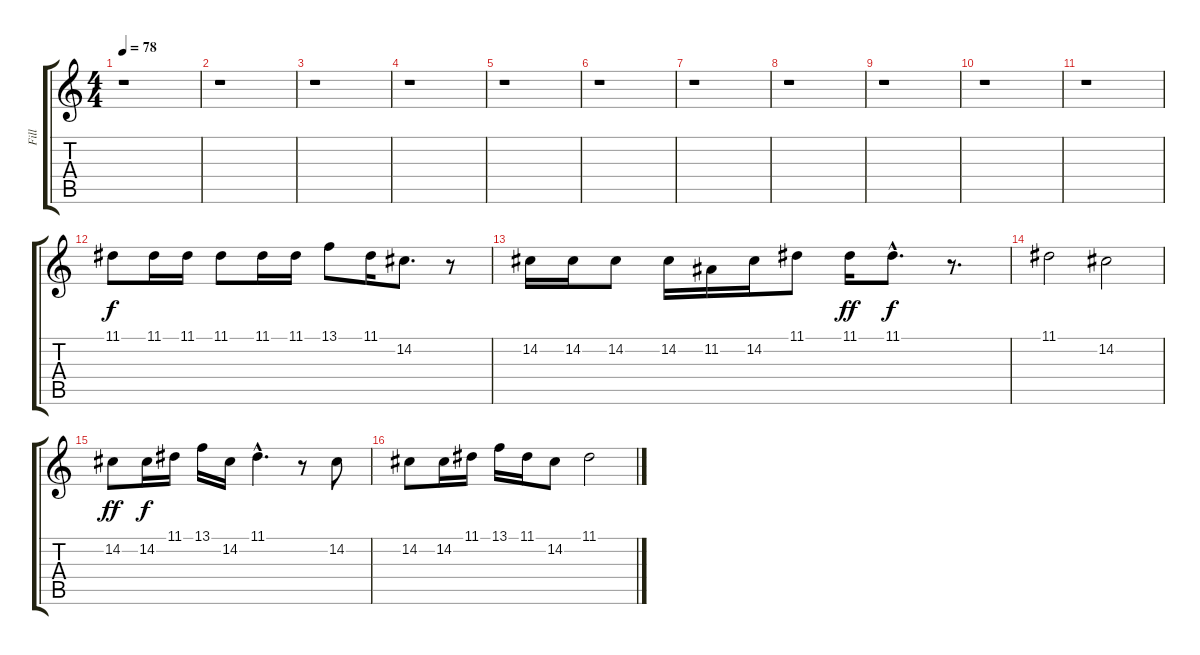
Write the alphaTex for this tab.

\track ("Fill" "Fill") {instrument pad6metallic}
\staff {score tabs}
\tuning (E4 B3 G3 D3 A2 E2) {hide}
\ts (4 4)
\tempo 78
\clef g2
\ks c
r.1{dy f} |
r.1 |
r.1 |
r.1 |
r.1 |
r.1 |
r.1 |
r.1 |
r.1 |
r.1 |
r.1 |
11.1.8 11.1.16 11.1.16 11.1.8 11.1.16 11.1.16 13.1.8 11.1.16 14.2.8{d} r.8 |
14.2.16 14.2.16 14.2.8 14.2.16 11.2.16 14.2.16 11.1.8 11.1.16{dy ff} 11.1{hac}.8{d dy f} r.8{d} |
11.1.2 14.2.2 |
14.2.8{dy ff} 14.2.16{dy f} 11.1.16 13.1.16 14.2.16 11.1{hac}.4{d} r.8 14.2.8 |
14.2.8 14.2.16 11.1.16 13.1.16 11.1.16 14.2.8 11.1.2
